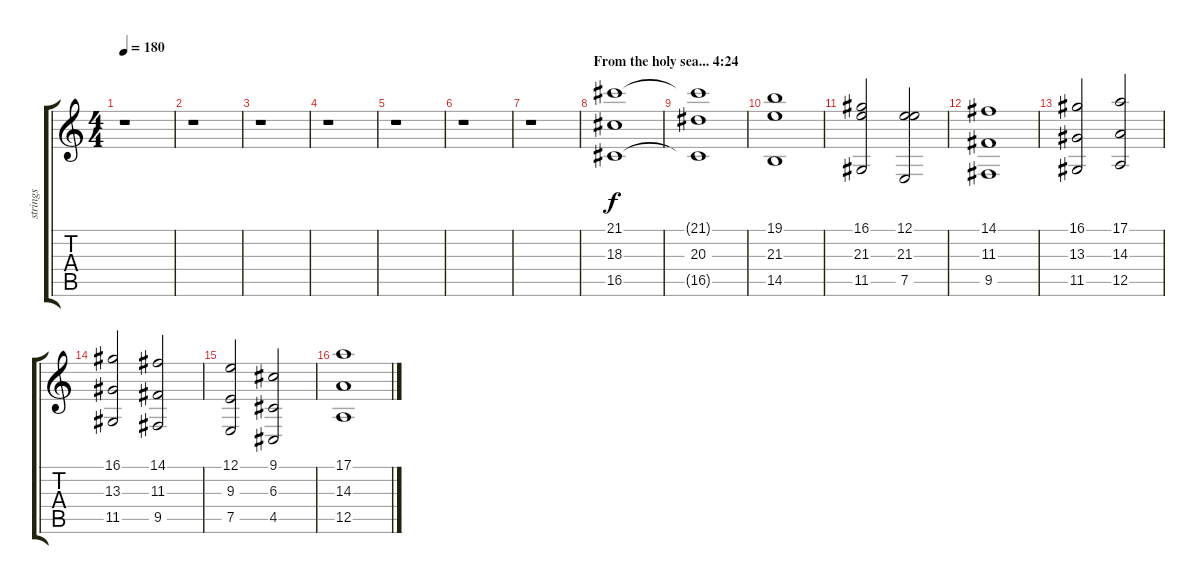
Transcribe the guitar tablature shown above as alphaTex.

\track ("strings" "strings") {instrument stringensemble1}
\staff {score tabs}
\tuning (E4 B3 G3 D3 A2 E2) {hide}
\ts (4 4)
\tempo 180
\clef g2
\ks c
r.1{dy f} |
r.1 |
r.1 |
r.1 |
r.1 |
r.1 |
r.1 |
\section ("" "From the holy sea... 4:24")
(21.1 18.3 16.5).1{volume 10} |
(21.1{t} 20.3 16.5{t}).1 |
(19.1 21.3 14.5).1 |
(16.1 21.3 11.5).2 (12.1 21.3 7.5).2 |
(14.1 11.3 9.5).1 |
(16.1 13.3 11.5).2 (17.1 14.3 12.5).2 |
(16.1 13.3 11.5).2 (14.1 11.3 9.5).2 |
(12.1 9.3 7.5).2 (9.1 6.3 4.5).2 |
(17.1 14.3 12.5).1
